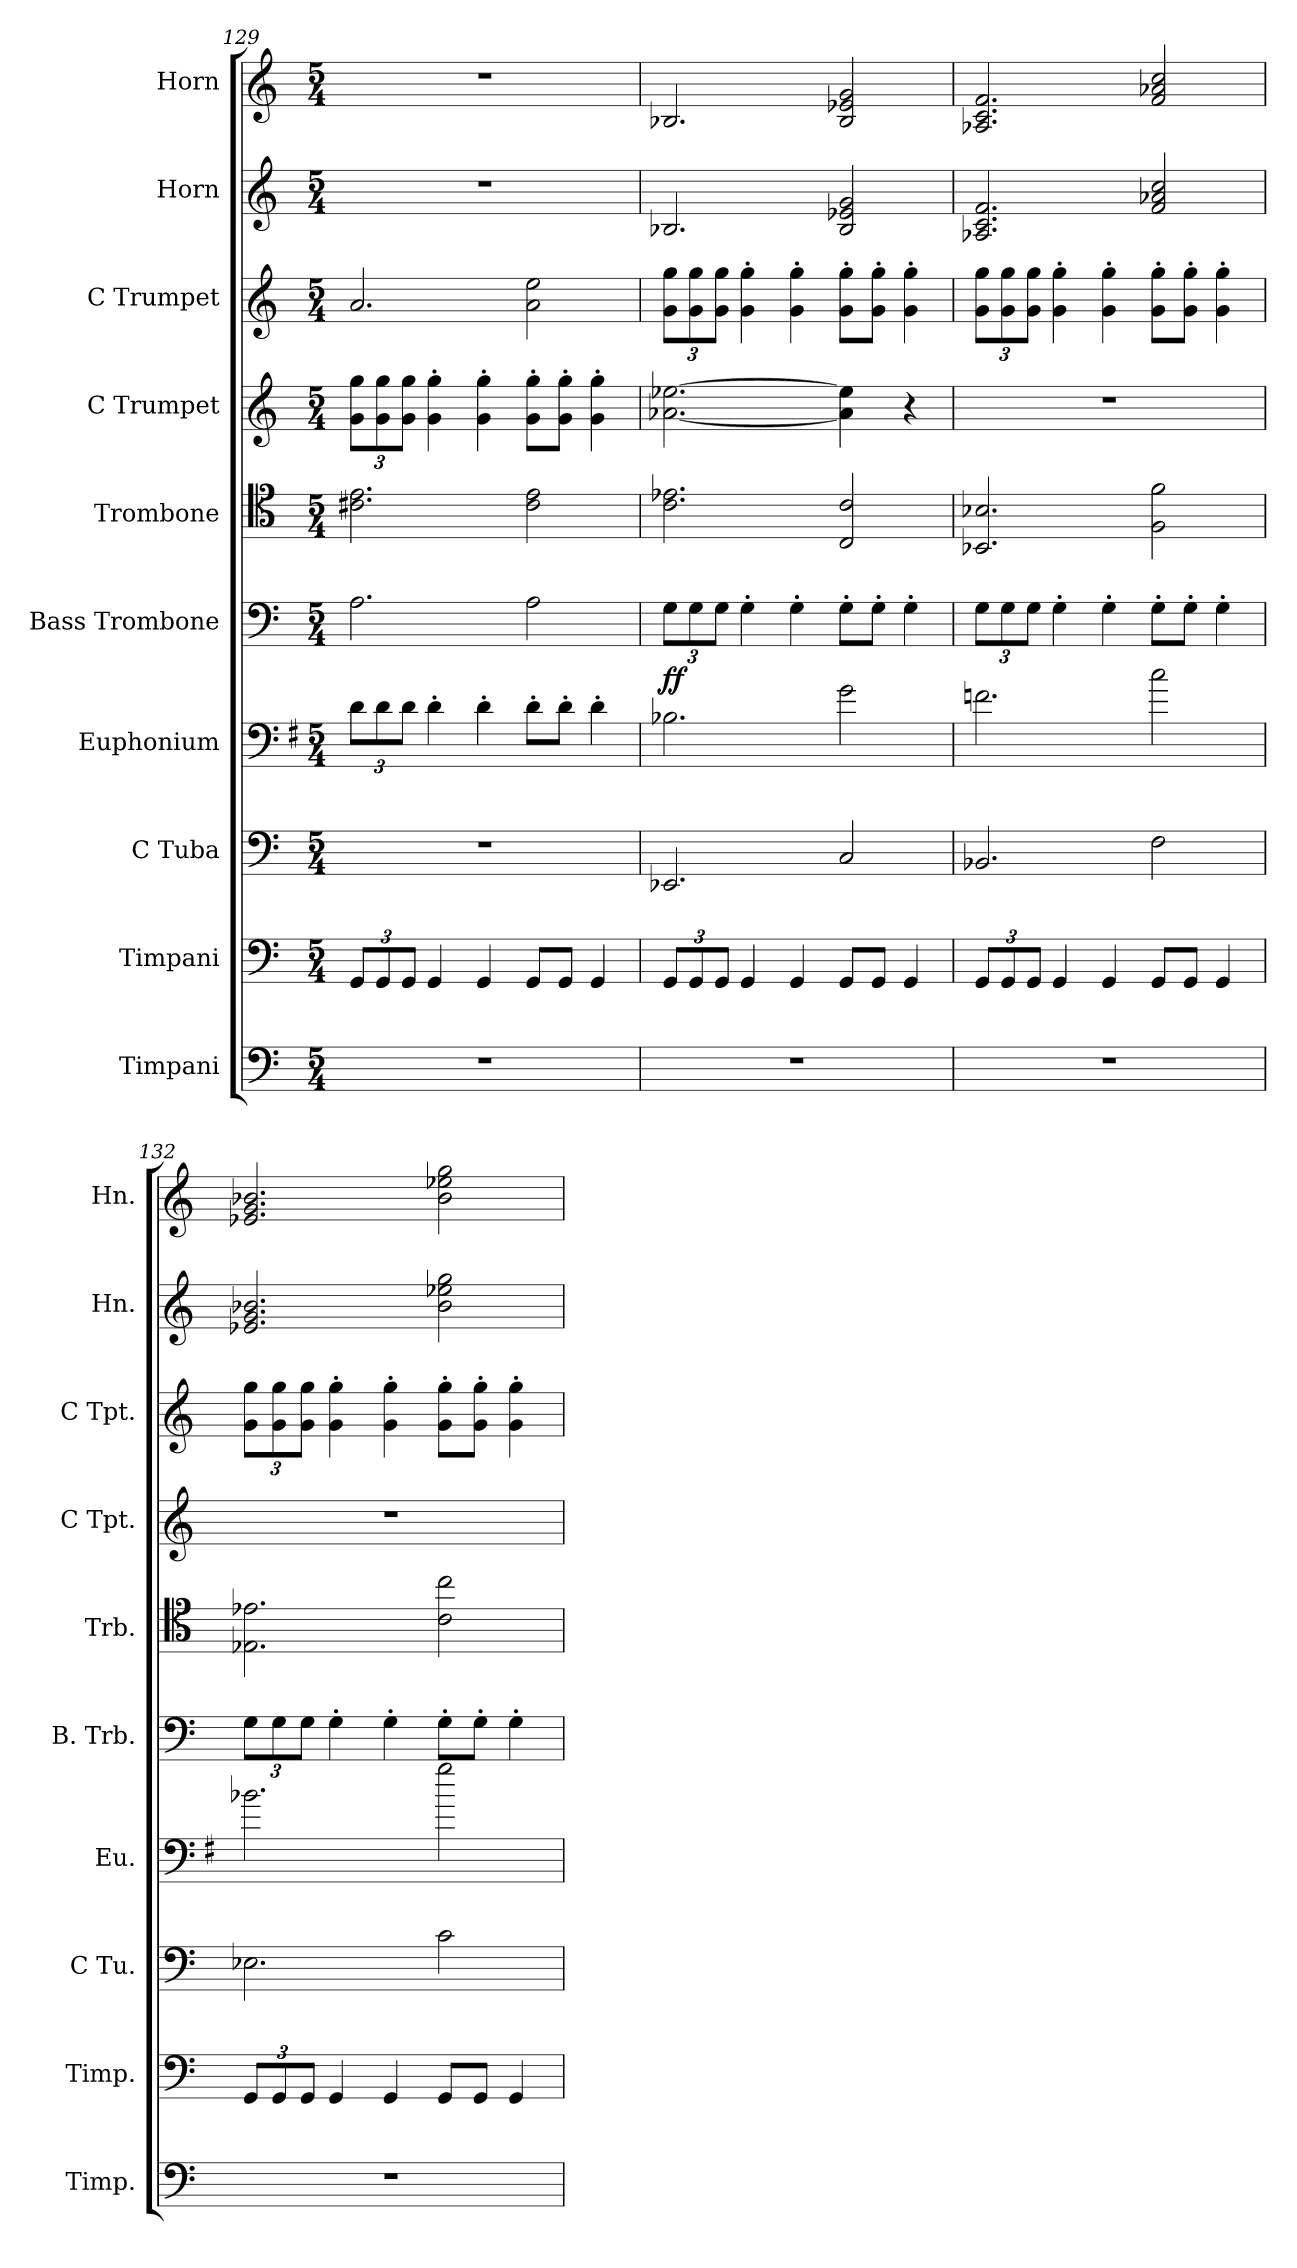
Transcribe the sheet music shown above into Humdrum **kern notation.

**kern	**kern	**kern	**kern	**kern	**dynam	**kern	**kern	**kern	**kern	**kern
*part10	*part9	*part8	*part7	*part6	*part6	*part5	*part4	*part3	*part2	*part1
*staff10	*staff9	*staff8	*staff7	*staff6	*staff6	*staff5	*staff4	*staff3	*staff2	*staff1
*I"Timpani	*I"Timpani	*I"C Tuba	*I"Euphonium	*I"Bass Trombone	*	*I"Trombone	*I"C Trumpet	*I"C Trumpet	*I"Horn	*I"Horn
*I'Timp.	*I'Timp.	*I'C Tu.	*I'Eu.	*I'B. Trb.	*	*I'Trb.	*I'C Tpt.	*I'C Tpt.	*I'Hn.	*I'Hn.
*clefF4	*clefF4	*clefF4	*clefF4	*clefF4	*	*clefC4	*clefG2	*clefG2	*clefG2	*clefG2
*	*	*	*ITrd4c7	*	*	*	*	*	*ITrd4c7	*ITrd4c7
*k[]	*k[]	*k[]	*k[]	*k[]	*	*k[]	*k[]	*k[]	*k[b-]	*k[b-]
*C:	*C:	*C:	*C:	*C:	*	*C:	*C:	*C:	*F:	*F:
*M5/4	*M5/4	*M5/4	*M5/4	*M5/4	*	*M5/4	*M5/4	*M5/4	*M5/4	*M5/4
*	*Xbrackettup	*	*Xbrackettup	*	*	*	*Xbrackettup	*	*	*
=129	=129	=129	=129	=129	=129	=129	=129	=129	=129	=129
4%5r	12GG/L	4%5r	12G\L	2.A\	.	2.c#X\ 2.e\	12g\ 12gg\L	2.a/	4%5r	4%5r
.	12GG/	.	12G\	.	.	.	12g\ 12gg\	.	.	.
.	12GG/J	.	12G\J	.	.	.	12g\ 12gg\J	.	.	.
.	4GG/	.	4G'\	.	.	.	4g\' 4gg\'	.	.	.
.	4GG/	.	4G'\	.	.	.	4g\' 4gg\'	.	.	.
.	8GG/L	.	8G'\L	2A\	.	2c#\ 2e\	8g\' 8gg\'L	2a\ 2ee\	.	.
.	8GG/J	.	8G'\J	.	.	.	8g\' 8gg\'J	.	.	.
.	4GG/	.	4G'\	.	.	.	4g\' 4gg\'	.	.	.
!!LO:PB:g=z
=130	=130	=130	=130	=130	=130	=130	=130	=130	=130	=130
*	*	*	*	*Xbrackettup	*	*	*	*Xbrackettup	*	*
!	!	!	!	!	!LO:DY:b	!	!	!	!	!
4%5r	12GG/L	2.EE-X/	2.E-X\	12G\L	ff	2.c\ 2.e-X\	[2.a-X\ [2.ee-X\	12g\ 12gg\L	2.E-X/	2.E-X/
.	12GG/	.	.	12G\	.	.	.	12g\ 12gg\	.	.
.	12GG/J	.	.	12G\J	.	.	.	12g\ 12gg\J	.	.
.	4GG/	.	.	4G'\	.	.	.	4g\' 4gg\'	.	.
.	4GG/	.	.	4G'\	.	.	.	4g\' 4gg\'	.	.
.	8GG/L	2C/	2c\	8G'\L	.	2C/ 2c/	4a-\] 4ee-\]	8g\' 8gg\'L	2E-/ 2A-X/ 2c/	2E-/ 2A-X/ 2c/
.	8GG/J	.	.	8G'\J	.	.	.	8g\' 8gg\'J	.	.
.	4GG/	.	.	4G'\	.	.	4r	4g\' 4gg\'	.	.
=131	=131	=131	=131	=131	=131	=131	=131	=131	=131	=131
4%5r	12GG/L	2.BB-X/	2.B-X\	12G\L	.	2.BB-X/ 2.B-X/	4%5r	12g\ 12gg\L	2.D-X/ 2.F/ 2.B-/	2.D-X/ 2.F/ 2.B-/
.	12GG/	.	.	12G\	.	.	.	12g\ 12gg\	.	.
.	12GG/J	.	.	12G\J	.	.	.	12g\ 12gg\J	.	.
.	4GG/	.	.	4G'\	.	.	.	4g\' 4gg\'	.	.
.	4GG/	.	.	4G'\	.	.	.	4g\' 4gg\'	.	.
.	8GG/L	2F\	2f\	8G'\L	.	2F\ 2f\	.	8g\' 8gg\'L	2B-/ 2d-X/ 2f/	2B-/ 2d-X/ 2f/
.	8GG/J	.	.	8G'\J	.	.	.	8g\' 8gg\'J	.	.
.	4GG/	.	.	4G'\	.	.	.	4g\' 4gg\'	.	.
=132	=132	=132	=132	=132	=132	=132	=132	=132	=132	=132
4%5r	12GG/L	2.E-X\	2.e-X\	12G\L	.	2.E-X\ 2.e-X\	4%5r	12g\ 12gg\L	2.A-X/ 2.c/ 2.e-X/	2.A-X/ 2.c/ 2.e-X/
.	12GG/	.	.	12G\	.	.	.	12g\ 12gg\	.	.
.	12GG/J	.	.	12G\J	.	.	.	12g\ 12gg\J	.	.
.	4GG/	.	.	4G'\	.	.	.	4g\' 4gg\'	.	.
.	4GG/	.	.	4G'\	.	.	.	4g\' 4gg\'	.	.
.	8GG/L	2c\	2cc\	8G'\L	.	2c\ 2cc\	.	8g\' 8gg\'L	2e-\ 2a-X\ 2cc\	2e-\ 2a-X\ 2cc\
.	8GG/J	.	.	8G'\J	.	.	.	8g\' 8gg\'J	.	.
.	4GG/	.	.	4G'\	.	.	.	4g\' 4gg\'	.	.
=	=	=	=	=	=	=	=	=	=	=
*-	*-	*-	*-	*-	*-	*-	*-	*-	*-	*-
